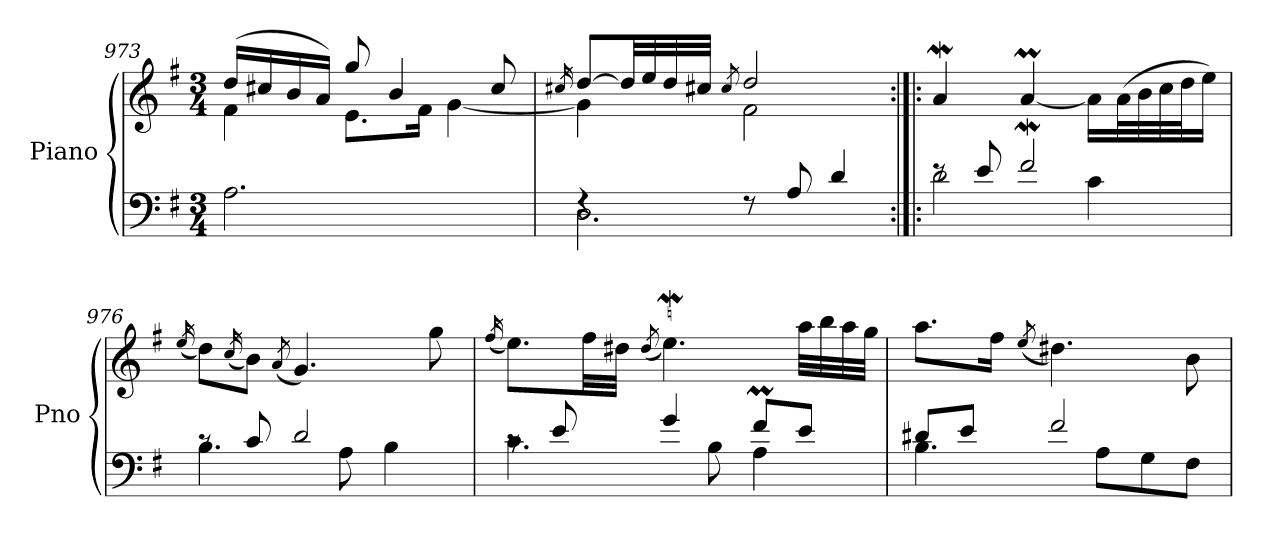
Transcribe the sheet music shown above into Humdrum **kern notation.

**kern	**kern
*part1	*part1
*staff2	*staff1
*I"Piano	*
*I'Pno	*
*clefF4	*clefG2
*k[f#]	*k[f#]
*M3/4	*M3/4
=973	=973
*	*^
2.A\	(16dd/LL	4f#\
.	16cc#X/	.
.	16b/	.
.	16a/JJ)	.
.	8gg/	8.e\L
.	4b/	.
.	.	16f#\Jk
.	.	[4g\
.	8cc#/	.
=974	=974	=974
.	16qcc#X/	.
*^	*	*
4rF	2.D\	[8dd/L	4g\]
.	.	32dd/LL]	.
.	.	32ee/	.
.	.	32dd/	.
.	.	32cc#X/JJJ	.
.	.	8qcc#/	.
8rF	.	2dd/	2f#\
8A/	.	.	.
4d/	.	.	.
*	*	*v	*v
!!LO:PB:g=z
=975:|!|:	=975:|!|:	=975:|!|:
8re	2d\	4aW/
8e/	.	.
2f#W/	.	[4aM/
.	4c\	16a\LL]
.	.	(32a\L
.	.	32b\
.	.	32cc\
.	.	32dd\J
.	.	16ee\JJ)
=976	=976	=976
.	.	(16qee/
8rc	4.B\	8dd\L)
.	.	(16qcc/
8c/	.	8b\J)
.	.	(8qa/
2d/	.	4.g/)
.	8A\	.
.	4B\	.
.	.	8gg\
=977	=977	=977
.	.	(16qff#/
8rc	4.c\	8.ee\L)
8e/	.	.
.	.	32ff#\LL
.	.	32dd#X\JJJ
.	.	(8qdd#/
4g/	.	4.eeW\)
.	8B\	.
8f#m/L	4A\	.
8e/J	.	32aa\LLL
.	.	32bb\
.	.	32aa\
.	.	32gg\JJJ
!!LO:LB:g=z
=978	=978	=978
8d#X/L	4.B\	8.aa\L
8e/J	.	.
.	.	16ff#\Jk
.	.	(>8qee/
2f#/	.	4.dd#X\)
.	8A\L	.
.	8G\	.
.	8F#\J	8b\
*v	*v	*
=	=
*-	*-
